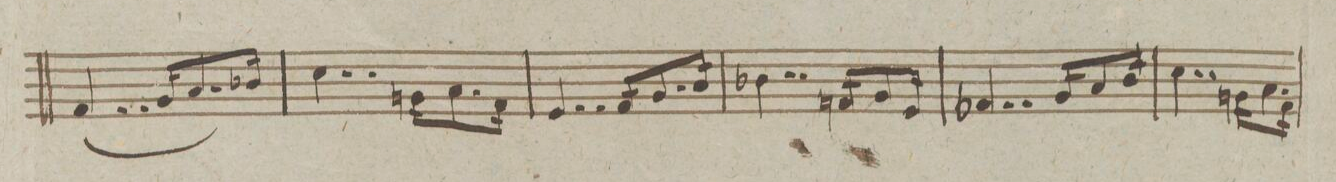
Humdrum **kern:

**kern	**dynam
*I"Serpente	*
*clefF4	*
*k[b-e-a-]	*
*met(c|)	*
*M3/4	*
(4..AA-/	.
16BB-/KL	.
8.C/)	.
16D-X\Jk	.
=100	=100
4..E-\	.
16BBnKL\	.
8.C/	.
16AA-/Jk	.
=101	=101
4..GG/	.
16AA-/KL	.
8.BB-/	.
16C/Jk	.
=102	=102
4..D-X\	.
16AAn/KL	.
8.BB-/	.
16GG/Jk	.
=103	=103
4..AA-/	.
16BB-/KL	.
8.C/	.
16D\Jk	.
=104	=104
4..E-\	.
16BBnKL\	.
8.C/	.
16AA-/Jk	.
=105	=105
*-	*-
